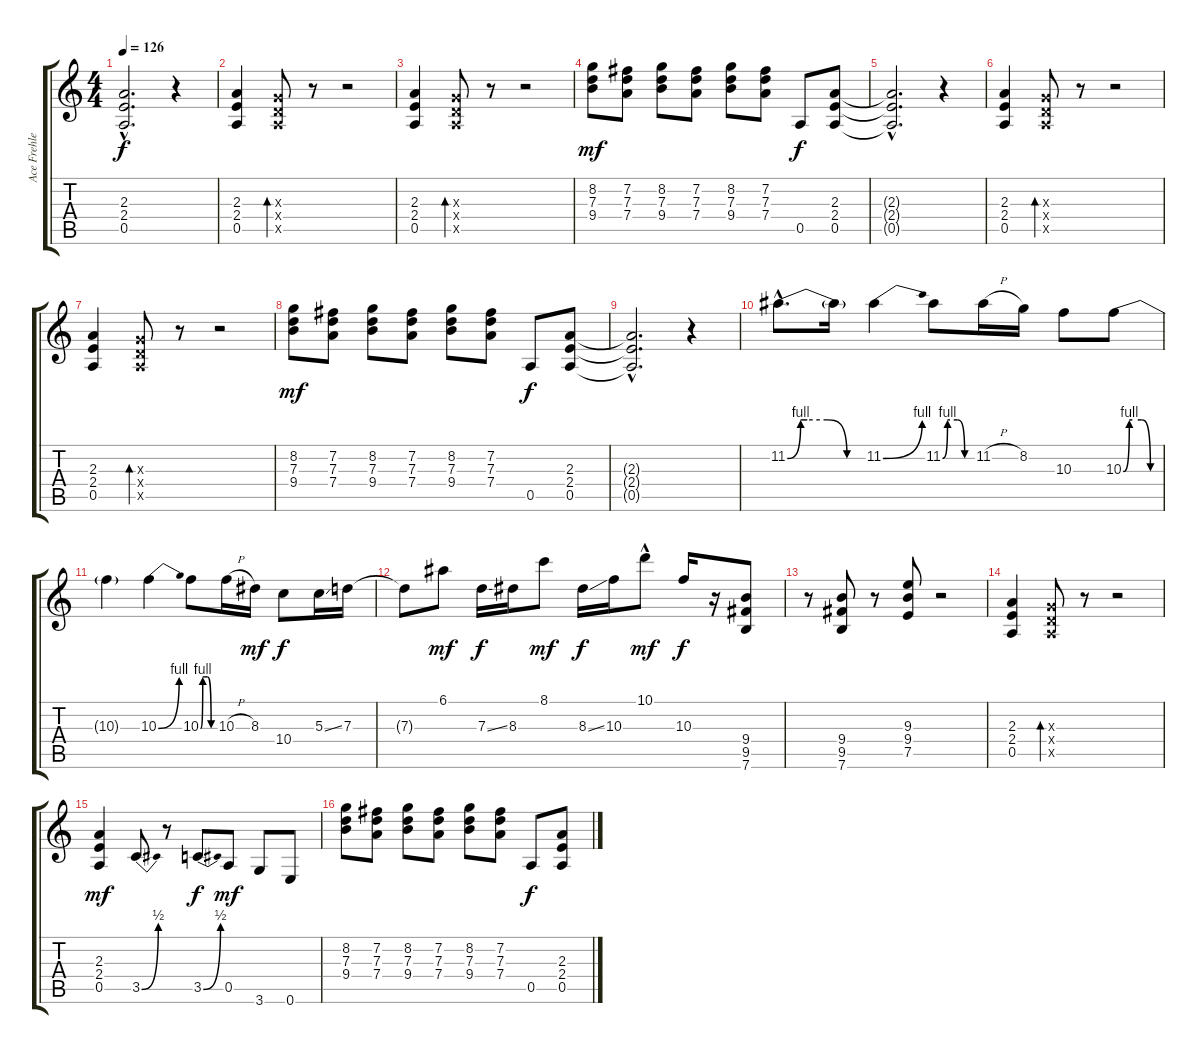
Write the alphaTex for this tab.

\track ("Ace Frehley" "Ace Frehle") {instrument distortionguitar}
\staff {score tabs}
\tuning (E4 B3 G3 D3 A2 E2) {hide}
\ts (4 4)
\tempo 126
\clef g2
\ks c
(2.3{hac t} 2.4{hac t} 0.5{hac t}).2{d dy f} r.4 |
(2.3 2.4 0.5).4 (0.3{x} 0.4{x} 0.5{x}).8{bd 240} r.8 r.2 |
(2.3 2.4 0.5).4 (0.3{x} 0.4{x} 0.5{x}).8{bd 240} r.8 r.2 |
(8.2 7.3 9.4).8{dy mf} (7.2 7.3 7.4).8 (8.2 7.3 9.4).8 (7.2 7.3 7.4).8 (8.2 7.3 9.4).8 (7.2 7.3 7.4).8 0.5.8{dy f} (2.3 2.4 0.5).8 |
(2.3{hac t} 2.4{hac t} 0.5{hac t}).2{d} r.4 |
(2.3 2.4 0.5).4 (0.3{x} 0.4{x} 0.5{x}).8{bd 240} r.8 r.2 |
(2.3 2.4 0.5).4 (0.3{x} 0.4{x} 0.5{x}).8{bd 240} r.8 r.2 |
(8.2 7.3 9.4).8{dy mf} (7.2 7.3 7.4).8 (8.2 7.3 9.4).8 (7.2 7.3 7.4).8 (8.2 7.3 9.4).8 (7.2 7.3 7.4).8 0.5.8{dy f} (2.3 2.4 0.5).8 |
(2.3{hac t} 2.4{hac t} 0.5{hac t}).2{d} r.4 |
11.2{be (custom 0 0 10 4 15 4 30 4 45 0 60 0) hac}.8{d} 11.2{t}.16 11.2{be (bend 0 0 60 4)}.4 11.2{be (custom 0 0 10 4 15 4 30 4 45 0 60 0)}.8 11.2{h}.16 8.2.16 10.3.8 10.3{be (custom 0 0 10 4 15 4 30 4 45 0 60 0)}.8 |
10.3{t}.4 10.3{be (bend 0 0 60 4)}.4 10.3{be (custom 0 0 9 4 15 4 30 4 45 0 60 0)}.8 10.3{h}.16 8.3.16{dy mf} 10.4.8{dy f} 5.3{ss}.16 7.3.16 |
7.3{t}.8 6.1.8{dy mf} 7.3{ss}.16{dy f} 8.3.16 8.1.8{dy mf} 8.3{ss}.16{dy f} 10.3.16 10.1{hac}.8{dy mf} 10.3.16{dy f} r.16 (9.4 9.5 7.6).8 |
r.8 (9.4 9.5 7.6).8 r.8 (9.3 9.4 7.5).8 r.2 |
(2.3 2.4 0.5).4 (0.3{x} 0.4{x} 0.5{x}).8{bd 240} r.8 r.2 |
(2.3 2.4 0.5).4{dy mf} 3.5{be (bend 0 0 60 2)}.8 r.8 3.5{be (bend 0 0 60 2)}.8{dy f} 0.5.8{dy mf} 3.6.8 0.6.8 |
(8.2 7.3 9.4).8 (7.2 7.3 7.4).8 (8.2 7.3 9.4).8 (7.2 7.3 7.4).8 (8.2 7.3 9.4).8 (7.2 7.3 7.4).8 0.5.8{dy f} (2.3 2.4 0.5).8
